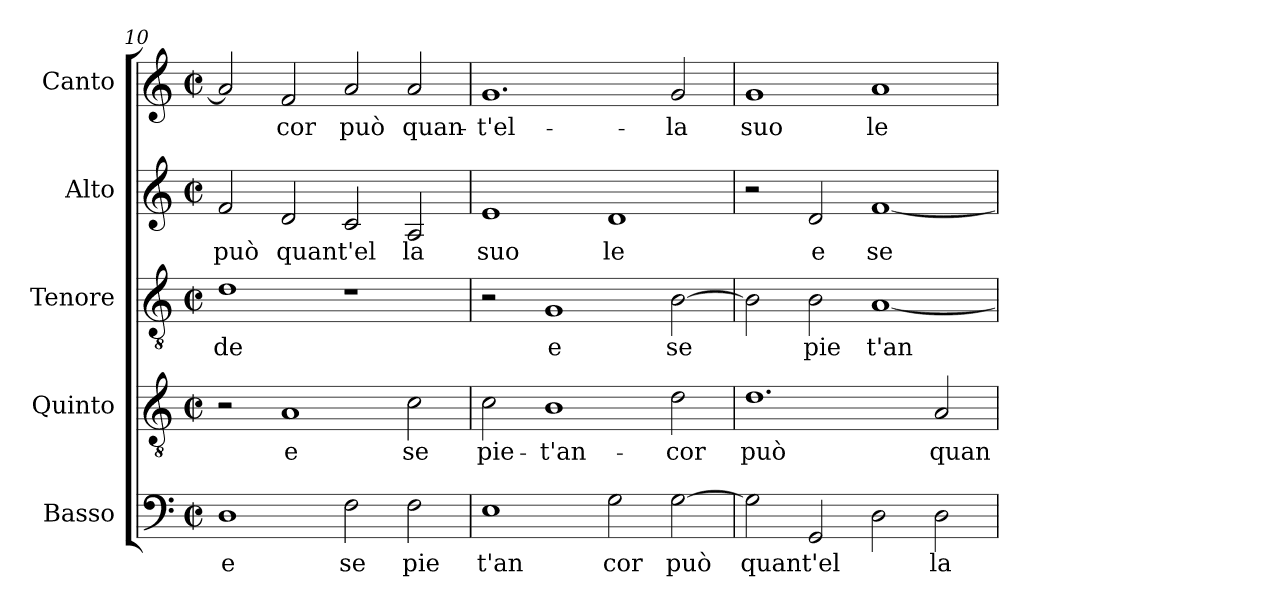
**kern	**text	**kern	**text	**kern	**text	**kern	**text	**kern	**text
*part5	*part5	*part4	*part4	*part3	*part3	*part2	*part2	*part1	*part1
*staff5	*staff5	*staff4	*staff4	*staff3	*staff3	*staff2	*staff2	*staff1	*staff1
*I"Basso	*	*I"Quinto	*	*I"Tenore	*	*I"Alto	*	*I"Canto	*
*clefF4	*	*clefGv2	*	*clefGv2	*	*clefG2	*	*clefG2	*
*k[]	*	*k[]	*	*k[]	*	*k[]	*	*k[]	*
*C:	*	*C:	*	*C:	*	*C:	*	*C:	*
*M2/2	*	*M2/2	*	*M2/2	*	*M2/2	*	*M2/2	*
*met(c|)	*	*met(c|)	*	*met(c|)	*	*met(c|)	*	*met(c|)	*
=10	=10	=10	=10	=10	=10	=10	=10	=10	=10
!	!LO:LY:b:cj	!	!	!	!LO:LY:b:cj	!	!LO:LY:b:cj	!	!LO:LY:b:cj
1D	e	2r	.	1d	-de	2f/	può	2a/]	--
!	!	!	!LO:LY:b:cj	!	!	!	!LO:LY:b:cj	!	!LO:LY:b:cj
.	.	1A	e	.	.	2d/	quant'el	2f/	-cor
!	!LO:LY:b:cj	!	!	!	!	!	!LO:LY:b:cj	!	!LO:LY:b:cj
2F\	se	.	.	1r	.	2c/	.	2a/	può
!	!LO:LY:b:cj	!	!LO:LY:b:cj	!	!	!	!LO:LY:b:cj	!	!LO:LY:b:cj
2F\	pie	2c\	se	.	.	2A/	la	2a/	quan-
=11	=11	=11	=11	=11	=11	=11	=11	=11	=11
!	!LO:LY:b:cj	!	!LO:LY:b:cj	!	!	!	!LO:LY:b:cj	!	!LO:LY:b:cj
1E	t'an	2c\	pie-	2r	.	1e	suo	1.g	-t'el-
!	!	!	!LO:LY:b:cj	!	!LO:LY:b:cj	!	!	!	!
.	.	1B	-t'an-	1G	e	.	.	.	.
!	!LO:LY:b:cj	!	!	!	!	!	!LO:LY:b:cj	!	!
2G\	cor	.	.	.	.	1d	le	.	.
!	!LO:LY:b:cj	!	!LO:LY:b:cj	!	!LO:LY:b:cj	!	!	!	!LO:LY:b:cj
[<2G\	può	2d\	-cor	[<2B\	se	.	.	2g/	-la
!!LO:PB:g=z
=12	=12	=12	=12	=12	=12	=12	=12	=12	=12
!	!LO:LY:b:cj	!	!LO:LY:b:cj	!	!LO:LY:b:cj	!	!	!	!LO:LY:b:cj
2G\]	quant'el	1.d	può	2B\]	.	2r	.	1g	suo
!	!LO:LY:b:cj	!	!	!	!LO:LY:b:cj	!	!LO:LY:b:cj	!	!
2GG/	.	.	.	2B\	pie	2d/	e	.	.
!	!LO:LY:b:cj	!	!	!	!LO:LY:b:cj	!	!LO:LY:b:cj	!	!LO:LY:b:cj
2D\	.	.	.	[<1A	t'an	[<1f	se	1a	le
!	!LO:LY:b:cj	!	!LO:LY:b:cj	!	!	!	!	!	!
2D\	la	2A/	quan	.	.	.	.	.	.
=	=	=	=	=	=	=	=	=	=
*-	*-	*-	*-	*-	*-	*-	*-	*-	*-
